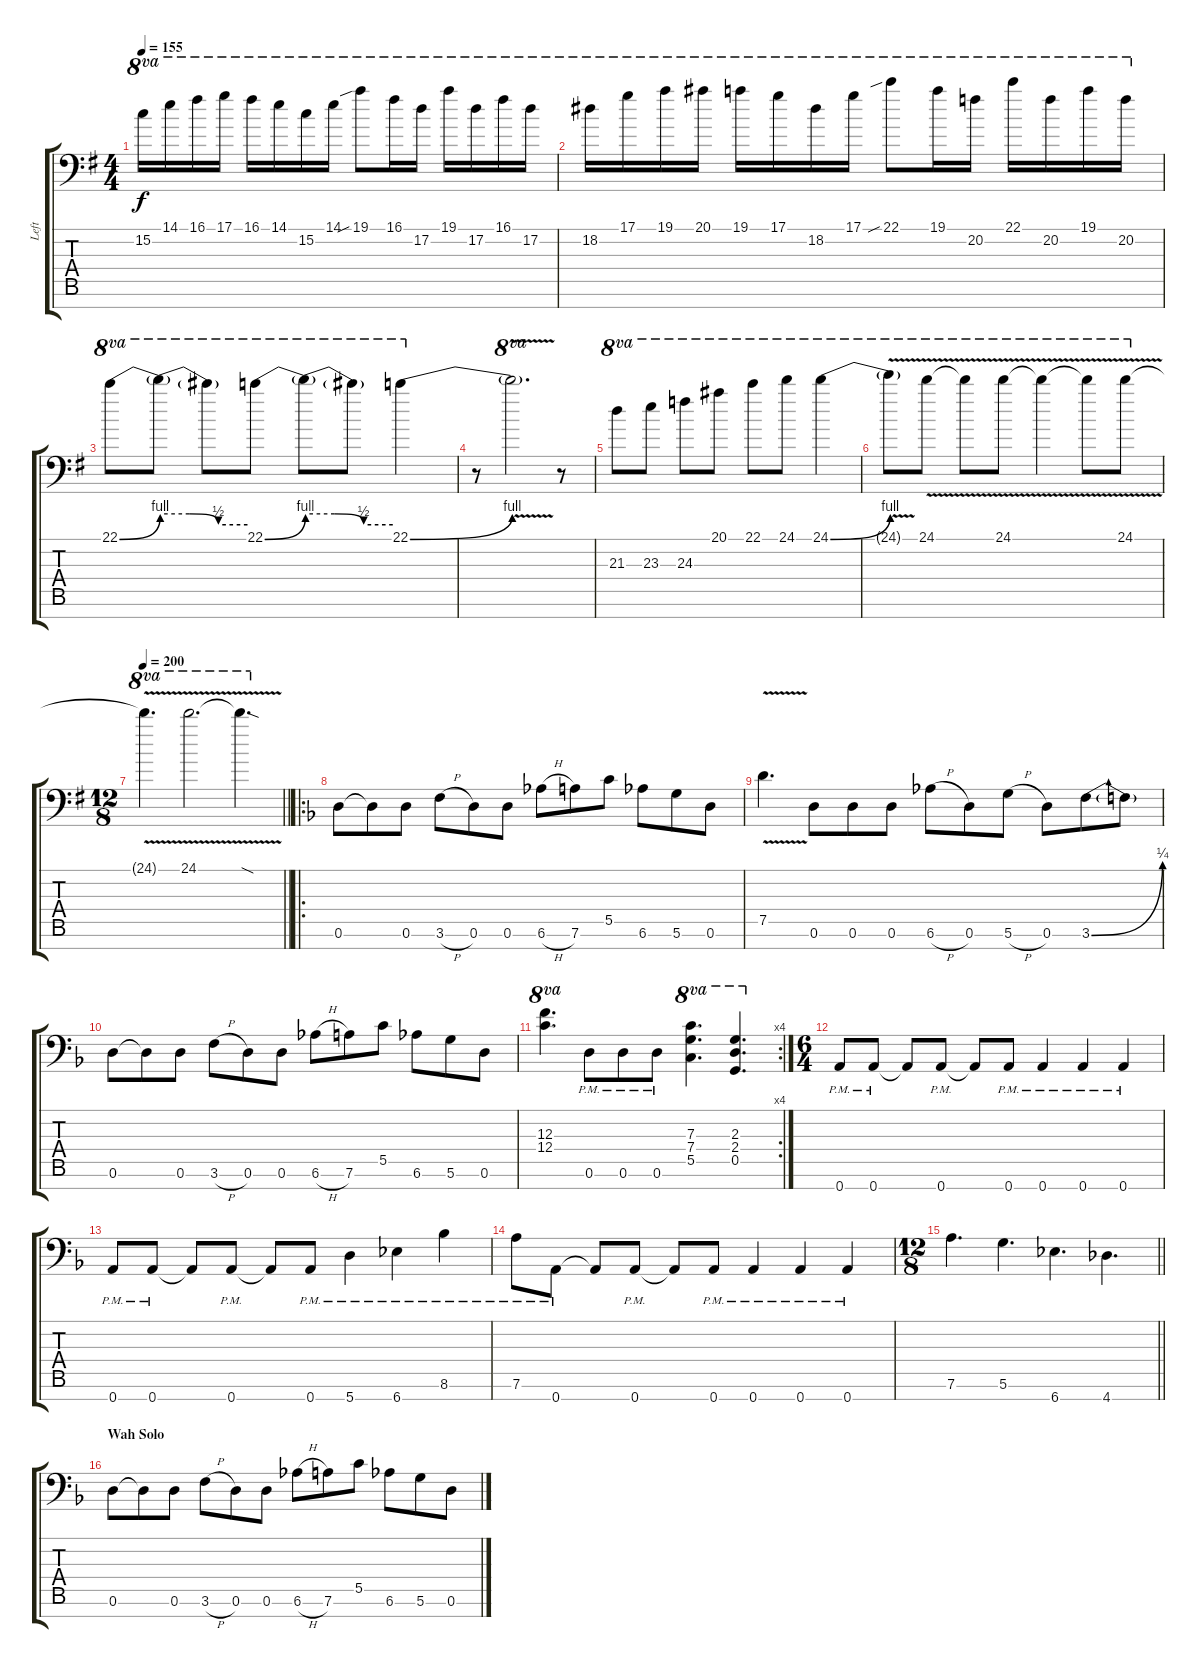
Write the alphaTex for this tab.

\track ("Left" "Left") {instrument distortionguitar}
\staff {score tabs}
\tuning (D4 A3 F3 C3 G2 D2 A1) {hide}
\ts (4 4)
\tempo 155
\clef f4
\ks g
15.2.16{ot 8va dy f} 14.1.16{ot 8va} 16.1.16{ot 8va} 17.1.16{ot 8va} 16.1.16{ot 8va} 14.1.16{ot 8va} 15.2.16{ot 8va} 14.1.16{ot 8va} 19.1{sib}.8{ot 8va} 16.1.16{ot 8va} 17.2.16{ot 8va} 19.1.16{ot 8va} 17.2.16{ot 8va} 16.1.16{ot 8va} 17.2.16{ot 8va} |
18.2.16{ot 8va} 17.1.16{ot 8va} 19.1.16{ot 8va} 20.1.16{ot 8va} 19.1.16{ot 8va} 17.1.16{ot 8va} 18.2.16{ot 8va} 17.1.16{ot 8va} 22.1{sib}.8{ot 8va} 19.1.16{ot 8va} 20.2.16{ot 8va} 22.1.16{ot 8va} 20.2.16{ot 8va} 19.1.16{ot 8va} 20.2.16{ot 8va} |
22.1{be (bend 0 0 60 4)}.8{ot 8va} 22.1{be (custom 0 4 20 4 40 2 60 2) t}.8{ot 8va} 22.1{t}.8{ot 8va} 22.1{be (bend 0 0 60 4)}.8{ot 8va} 22.1{be (custom 0 4 20 4 40 2 60 2) t}.8{ot 8va} 22.1{t}.8{ot 8va} 22.1{be (bend 0 0 60 4)}.4{ot 8va} |
r.8 22.1{v t}.2{d ot 8va} r.8 |
21.3.8{ot 8va} 23.3.8{ot 8va} 24.3.8{ot 8va} 20.1.8{ot 8va} 22.1.8{ot 8va} 24.1.8{ot 8va} 24.1{be (bend 0 0 60 4)}.4{ot 8va} |
24.1{v t}.8{ot 8va} 24.1{v}.8{ot 8va} 24.1{v t}.8{ot 8va} 24.1{v}.8{ot 8va} 24.1{v t}.4{ot 8va} 24.1{v t}.8{ot 8va} 24.1{v}.8{ot 8va} |
\ts (12 8)
\tempo 200
\barLineRight lightlight
24.1{v t}.4{d ot 8va} 24.1{v}.2{d ot 8va} 24.1{sod t}.4{d ot 8va} |
\ro
\ks f
0.6.8 0.6{t}.8 0.6.8 3.6{h}.8 0.6.8 0.6.8 6.6{h}.8 7.6.8 5.5.8 6.6.8 5.6.8 0.6.8 |
7.5{v}.4{d} 0.6.8 0.6.8 0.6.8 6.6{h}.8 0.6.8 5.6{h}.8 0.6.8 3.6{be (bend 0 0 60 1)}.8 3.6{t}.8 |
0.6.8 0.6{t}.8 0.6.8 3.6{h}.8 0.6.8 0.6.8 6.6{h}.8 7.6.8 5.5.8 6.6.8 5.6.8 0.6.8 |
\rc 4
(12.3 12.4).4{d ot 8va} 0.6{pm}.8 0.6{pm}.8 0.6{pm}.8 (7.3 7.4 5.5).4{d ot 8va} (2.3 2.4 0.5).4{d ot 8va} |
\ts (6 4)
0.7{pm}.8 0.7{pm}.8 0.7{t}.8 0.7{pm}.8 0.7{t}.8 0.7{pm}.8 0.7{pm}.4 0.7{pm}.4 0.7{pm}.4 |
0.7{pm}.8 0.7{pm}.8 0.7{t}.8 0.7{pm}.8 0.7{t}.8 0.7{pm}.8 5.7{pm}.4 6.7{pm}.4 8.6{pm}.4 |
7.6{pm}.8 0.7{pm}.8 0.7{t}.8 0.7{pm}.8 0.7{t}.8 0.7{pm}.8 0.7{pm}.4 0.7{pm}.4 0.7{pm}.4 |
\ts (12 8)
\barLineRight lightlight
7.6.4{d} 5.6.4{d} 6.7.4{d} 4.7.4{d} |
\section ("" "Wah Solo")
0.6.8 0.6{t}.8 0.6.8 3.6{h}.8 0.6.8 0.6.8 6.6{h}.8 7.6.8 5.5.8 6.6.8 5.6.8 0.6.8
